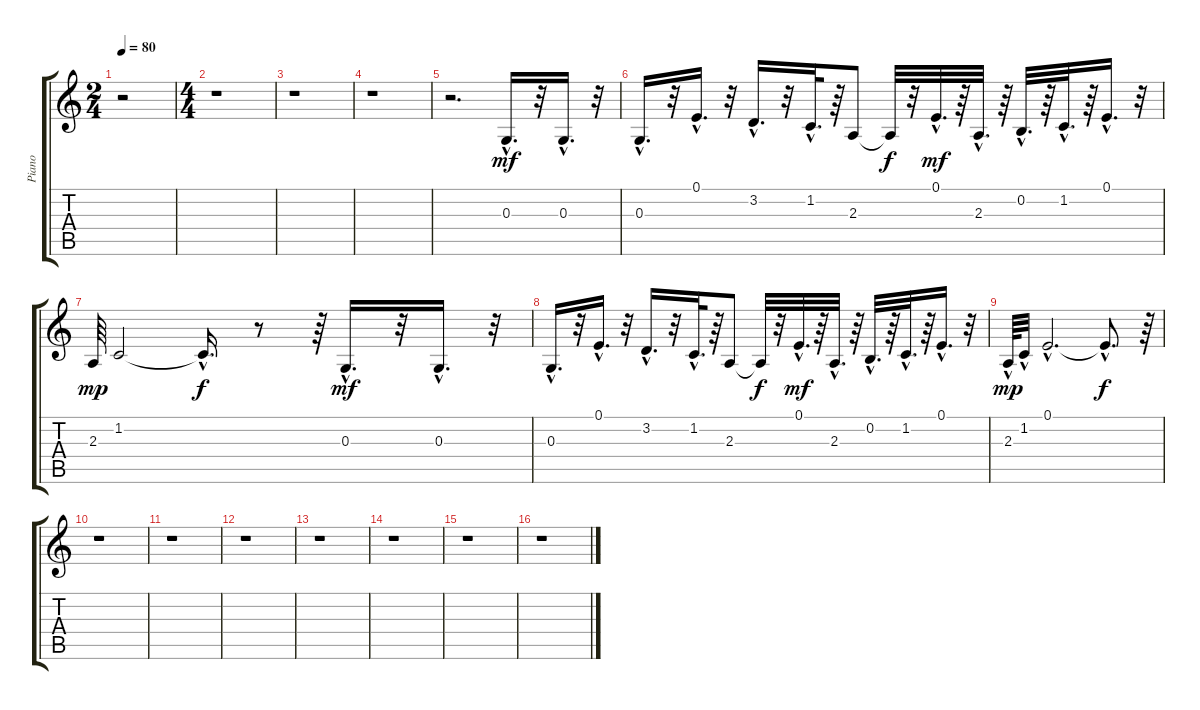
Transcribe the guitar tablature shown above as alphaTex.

\track ("Piano" "Piano") {instrument electricpiano1}
\staff {score tabs}
\tuning (E4 B3 G3 D3 A2 E2) {hide}
\ts (2 4)
\tempo 80
\clef g2
\ks c
r.2{dy mf instrument electricpiano1} |
\ts (4 4)
r.1 |
r.1 |
r.1 |
r.2{d} 0.3{hac}.16{d} r.32 0.3{hac}.16{d} r.32 |
0.3{hac}.16{d} r.32 0.1{hac}.16{d} r.32 3.2{hac}.16{d} r.32 1.2{hac}.32{d} r.64 2.3.8 2.3{t}.32{dy f} r.32 0.1{hac}.32{d dy mf} r.64 2.3{hac}.32{d} r.64 0.2{hac}.32{d} r.64 1.2{hac}.32{d} r.64 0.1{hac}.16{d} r.32 |
2.3.64{dy mp} 1.2.2 1.2{hac t}.16{d dy f} r.8 r.64 0.3{hac}.16{d dy mf} r.32 0.3{hac}.16{d} r.32 |
0.3{hac}.16{d} r.32 0.1{hac}.16{d} r.32 3.2{hac}.16{d} r.32 1.2{hac}.32{d} r.64 2.3.8 2.3{t}.32{dy f} r.32 0.1{hac}.32{d dy mf} r.64 2.3{hac}.32{d} r.64 0.2{hac}.32{d} r.64 1.2{hac}.32{d} r.64 0.1{hac}.16{d} r.32 |
2.3{hac}.64{dy mp} 1.2{hac}.32 0.1{hac}.2{d} 0.1{hac t}.8{d dy f} r.64 |
r.1 |
r.1 |
r.1 |
r.1 |
r.1 |
r.1 |
r.1
